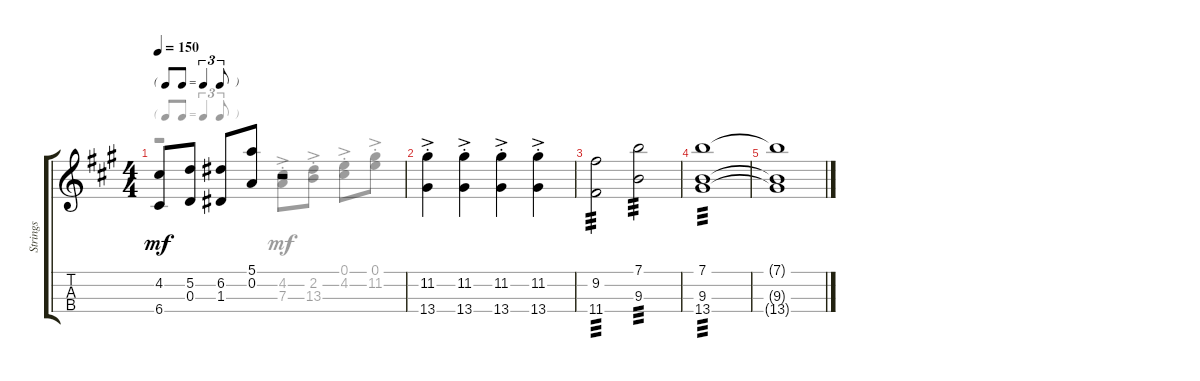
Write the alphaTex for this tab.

\track ("Strings" "Strings") {instrument stringensemble1}
\staff {score tabs}
\tuning (E5 A4 D4 G3) {hide}
\voice
\ts (4 4)
\tf triplet8th
\tempo 150
\clef g2
\ks a
(4.2 6.4).8{dy mf} (5.2 0.3).8 (6.2 1.3).8 (5.1 0.2).8 r.2 |
(11.2{ac st} 13.4{ac st}).4 (11.2{ac st} 13.4{ac st}).4 (11.2{ac st} 13.4{ac st}).4 (11.2{ac st} 13.4{ac st}).4 |
(9.2 11.4).2{tp 3} (7.1 9.3).2{tp 3} |
(7.1 9.3 13.4).1{tp 3} |
(7.1{t} 9.3{t} 13.4{t}).1
\voice
\clef g2
\ottava regular
\simile none
\ks a
r.2{dy mf} (4.2{ac st} 7.3{ac st}).8 (2.2{ac st} 13.3{ac st}).8 (0.1{ac st} 4.2{ac st}).8 (0.1{ac st} 11.2{ac st}).8 |
|
|
|
